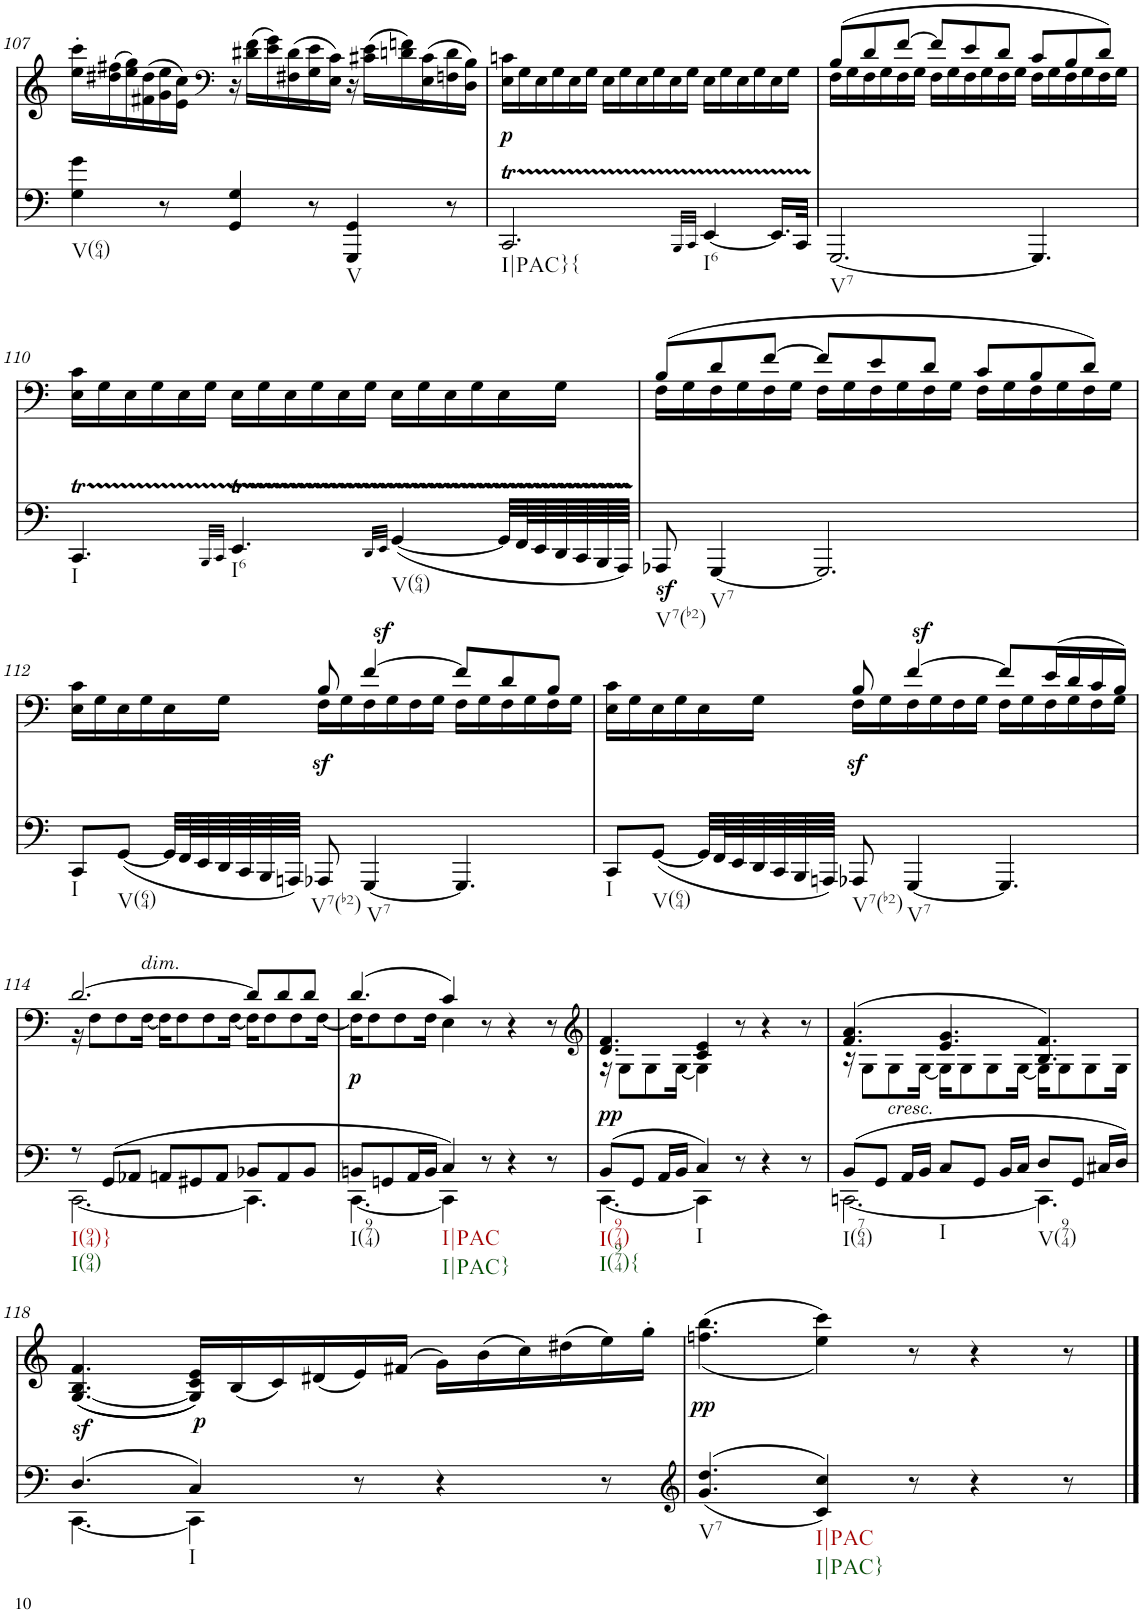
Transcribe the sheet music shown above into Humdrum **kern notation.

**kern	**dynam	**kern	**text	**dynam
*part2	*part2	*part1	*part1	*part1
*staff2	*staff2	*staff1	*staff1	*staff1
*I"Piano	*	*I"Piano	*	*
*I'Pno	*	*I'Pno	*	*
!!LO:PB:g=z
*clefF4	*	*clefG2	*	*
*k[]	*	*k[]	*	*
*M9/8	*	*M9/8	*	*
=107	=107	=107	=107	=107
!LO:TX:b:t=V(64)	!	!	!	!
4G\ 4g\	.	16ee\' 16ccc\'LL	.	.
.	.	(16dd#X\ 16ff#X\	.	.
.	.	16ee\ 16gg\)	.	.
.	.	(16f#X\ 16dd#\	.	.
8r	.	16g\ 16ee\	.	.
.	.	16e\ 16cc\JJ)	.	.
*	*	*clefF4	*	*
4GG/ 4G/	.	16r	.	.
.	.	(16d#X\ 16f#\LL	.	.
.	.	16e\ 16g\)	.	.
.	.	(16F#X\ 16d#\	.	.
8r	.	16G\ 16e\	.	.
.	.	16E\ 16c\JJ)	.	.
!LO:TX:b:t=V	!	!	!	!
4GGG/ 4GG/	.	16r	.	.
.	.	(16c#X\ 16e\LL	.	.
.	.	16dn\ 16fn\)	.	.
.	.	(16E\ 16c#\	.	.
8r	.	16Fn\ 16d\	.	.
.	.	16D\ 16B\JJ)	.	.
=108	=108	=108	=108	=108
!LO:TX:b:t=I|PAC}{	!	!	!	!
!	!	!	!LO:LY:b	!LO:DY:b
2.CCT/	.	16E\ 16cn\LL	p	p
.	.	16G\	.	.
.	.	16E\	.	.
.	.	16G\	.	.
.	.	16E\	.	.
.	.	16G\JJ	.	.
.	.	16E\LL	.	.
.	.	16G\	.	.
.	.	16E\	.	.
.	.	16G\	.	.
.	.	16E\	.	.
.	.	16G\JJ	.	.
32qBBB/LLL	.	.	.	.
32qCC/JJJ	.	.	.	.
!LO:TX:b:t=I6	!	!	!	!
[4EE/	.	16E\LL	.	.
.	.	16G\	.	.
.	.	16E\	.	.
.	.	16G\	.	.
16.EE/LL]	.	16E\	.	.
.	.	16G\JJ	.	.
32CCTTT/JJk	.	.	.	.
=109	=109	=109	=109	=109
*	*	*^	*	*
!LO:TX:b:t=V7	!	!	!	!	!
[2.GGG/	.	(8B/L	16F\LL	.	.
.	.	.	16G\	.	.
.	.	8d/	16F\	.	.
.	.	.	16G\	.	.
.	.	[8f/J	16F\	.	.
.	.	.	16G\JJ	.	.
.	.	8f/L]	16F\LL	.	.
.	.	.	16G\	.	.
.	.	8e/	16F\	.	.
.	.	.	16G\	.	.
.	.	8d/J	16F\	.	.
.	.	.	16G\JJ	.	.
4.GGG/]	.	8c/L	16F\LL	.	.
.	.	.	16G\	.	.
.	.	8B/	16F\	.	.
.	.	.	16G\	.	.
.	.	8d/J)	16F\	.	.
.	.	.	16G\JJ	.	.
!!LO:LB:g=z
=110	=110	=110	=110	=110	=110
!LO:TX:b:t=I	!	!	!	!	!
*	*	*v	*v	*	*
4.CCT/	.	16E\ 16c\LL	.	.
.	.	16G\	.	.
.	.	16E\	.	.
.	.	16G\	.	.
.	.	16E\	.	.
.	.	16G\JJ	.	.
32qBBB/LLL	.	.	.	.
32qCC/JJJ	.	.	.	.
!LO:TX:b:t=I6	!	!	!	!
4.EEt/	.	16E\LL	.	.
.	.	16G\	.	.
.	.	16E\	.	.
.	.	16G\	.	.
.	.	16E\	.	.
.	.	16G\JJ	.	.
32qDD/LLL	.	.	.	.
32qEE/JJJ	.	.	.	.
!LO:TX:b:t=V(64)	!	!	!	!
([4GG/	.	16E\LL	.	.
.	.	16G\	.	.
.	.	16E\	.	.
.	.	16G\	.	.
32GG/LLL]	.	16E\	.	.
64FF/L	.	.	.	.
64EE/	.	.	.	.
64DD/	.	16G\JJ	.	.
64CC/	.	.	.	.
64BBB/	.	.	.	.
64AAATTT/JJJJ)	.	.	.	.
=111	=111	=111	=111	=111
*	*	*^	*	*
!LO:TX:b:t=V7(b2)	!	!	!	!	!
8AAA-Xz</	.	(8B/L	16F\LL	.	.
.	.	.	16G\	.	.
!LO:TX:b:t=V7	!	!	!	!	!
[4GGG/	.	8d/	16F\	.	.
.	.	.	16G\	.	.
.	.	[8f/J	16F\	.	.
.	.	.	16G\JJ	.	.
2.GGG/]	.	8f/L]	16F\LL	.	.
.	.	.	16G\	.	.
.	.	8e/	16F\	.	.
.	.	.	16G\	.	.
.	.	8d/J	16F\	.	.
.	.	.	16G\JJ	.	.
.	.	8c/L	16F\LL	.	.
.	.	.	16G\	.	.
.	.	8B/	16F\	.	.
.	.	.	16G\	.	.
.	.	8d/J)	16F\	.	.
.	.	.	16G\JJ	.	.
!!LO:LB:g=z	!!
=112	=112	=112	=112	=112	=112
!LO:TX:b:t=I	!	!	!	!	!
8CC/L	.	16E\ 16c\LL	4.ryy	.	.
.	.	16G\	.	.	.
!LO:TX:b:t=V(64)	!	!	!	!	!
([8GG/J	.	16E\	.	.	.
.	.	16G\	.	.	.
32GG/LLL]	.	16E\	.	.	.
64FF/L	.	.	.	.	.
64EE/	.	.	.	.	.
64DD/	.	16G\JJ	.	.	.
64CC/	.	.	.	.	.
64BBB/	.	.	.	.	.
64AAAn/JJJJ)	.	.	.	.	.
!LO:TX:b:t=V7(b2)	!	!	!	!	!
!	!	!	!	!	!LO:DY:b
8AAA-X/	.	8B/	16F\LL	.	sf
.	.	.	16G\	.	.
!LO:TX:b:t=V7	!	!	!	!	!
[4GGG/	.	[4f/	16F\	.	.
!	!	!	!	!	!LO:DY:a
.	.	.	16G\	.	sf
.	.	.	16F\	.	.
.	.	.	16G\JJ	.	.
4.GGG/]	.	8f/L]	16F\LL	.	.
.	.	.	16G\	.	.
.	.	8d/	16F\	.	.
.	.	.	16G\	.	.
.	.	8B/J	16F\	.	.
.	.	.	16G\JJ	.	.
=113	=113	=113	=113	=113	=113
!LO:TX:b:t=I	!	!	!	!	!
8CC/L	.	16E\ 16c\LL	4.ryy	.	.
.	.	16G\	.	.	.
!LO:TX:b:t=V(64)	!	!	!	!	!
([8GG/J	.	16E\	.	.	.
.	.	16G\	.	.	.
32GG/LLL]	.	16E\	.	.	.
64FF/L	.	.	.	.	.
64EE/	.	.	.	.	.
64DD/	.	16G\JJ	.	.	.
64CC/	.	.	.	.	.
64BBB/	.	.	.	.	.
64AAAn/JJJJ)	.	.	.	.	.
!LO:TX:b:t=V7(b2)	!	!	!	!	!
!	!	!	!	!	!LO:DY:b
8AAA-X/	.	8B/	16F\LL	.	sf
.	.	.	16G\	.	.
!LO:TX:b:t=V7	!	!	!	!	!
[4GGG/	.	[4f/	16F\	.	.
!	!	!	!	!	!LO:DY:a
.	.	.	16G\	.	sf
.	.	.	16F\	.	.
.	.	.	16G\JJ	.	.
4.GGG/]	.	8f/L]	16F\LL	.	.
.	.	.	16G\	.	.
.	.	(16e/L	16F\	.	.
.	.	16d/	16G\	.	.
.	.	16c/	16F\	.	.
.	.	16B/JJ)	16G\JJ	.	.
!!LO:LB:g=z	!!
=114	=114	=114	=114	=114	=114
*^	*	*	*	*	*
!LO:TX:b:t=I(94)}	!	!	!	!	!	!
!LO:TX:b:t=I(94)	!	!	!	!	!	!
8r	[2.CC\	.	[2.d/	16r	.	.
.	.	.	.	8F\L	.	.
(8GG/L	.	.	.	.	.	.
.	.	.	.	8F\	.	.
8AA-X/J	.	.	.	.	.	.
!	!	!	!	!LO:TX:a:i:t=dim.	!	!
!	!	!	!	!	!LO:LY:b	!
.	.	.	.	[16F\Jk	>	.
8AAn/L	.	.	.	16F\KL]	.	.
.	.	.	.	8F\	.	.
8GG#X/	.	.	.	.	.	.
.	.	.	.	8F\	.	.
8AA/J	.	.	.	.	.	.
.	.	.	.	[16F\Jk	.	.
8BB-X/L	4.CC\]	.	8d/L]	16F\KL]	.	.
.	.	.	.	8F\	.	.
8AA/	.	.	8d/	.	.	.
.	.	.	.	8F\	.	.
8BB-/J	.	.	8d/J	.	.	.
.	.	.	.	[16F\Jk	.	.
=115	=115	=115	=115	=115	=115	=115
!LO:TX:b:t=I(974)	!	!	!	!	!	!
!	!	!	!	!	!LO:LY:b	!LO:DY:b
8BBn/L	[4.CC\	.	(4.d/	16F\KL]	p	p
.	.	.	.	8F\	.	.
8GGn/	.	.	.	.	.	.
.	.	.	.	8F\	.	.
16AA/L	.	.	.	.	.	.
16BB/JJ	.	.	.	16F\Jk	.	.
!LO:TX:b:t=I|PAC	!	!	!	!	!	!
!LO:TX:b:t=I|PAC}	!	!	!	!	!	!
4C/)	4CC\]	.	4c/)	4E\	.	.
8r	2ryy	.	8r	2ryy	.	.
4r	.	.	4r	.	.	.
8r	.	.	8r	.	.	.
=116	=116	=116	=116	=116	=116	=116
*	*	*	*clefG2	*	*	*
!LO:TX:b:t=I(974)	!	!	!	!	!	!
!LO:TX:b:t=I(974){	!	!	!	!	!	!
!	!	!LO:DY:a	!	!	!LO:LY:a	!
(8BB/L	[4.CC\	pp	4.d/ 4.f/	16r	pp	.
.	.	.	.	8G\L	.	.
8GG/J	.	.	.	.	.	.
.	.	.	.	8G\	.	.
16AA/LL	.	.	.	.	.	.
16BB/JJ	.	.	.	[16G\Jk	.	.
!LO:TX:b:t=I	!	!	!	!	!	!
4C/)	4CC\]	.	4c/ 4e/	4G\]	.	.
8r	2ryy	.	8r	2ryy	.	.
4r	.	.	4r	.	.	.
8r	.	.	8r	.	.	.
=117	=117	=117	=117	=117	=117	=117
!LO:TX:b:t=I(764)	!	!	!	!	!	!
(8BB/L	[2.CCn\	.	(4.f/ 4.a/	16r	.	.
.	.	.	.	8G\L	.	.
8GG/J	.	.	.	.	.	.
!	!	!	!	!LO:TX:b:i:t=cresc.	!	!
.	.	.	.	8G\	.	.
16AA/LL	.	.	.	.	.	.
16BB/JJ	.	.	.	[16G\Jk	.	.
!LO:TX:b:t=I	!	!	!	!	!	!
8C/L	.	.	4.e/ 4.g/	16G\KL]	.	.
.	.	.	.	8G\	.	.
8GG/J	.	.	.	.	.	.
.	.	.	.	8G\	.	.
16BB/LL	.	.	.	.	.	.
16C/JJ	.	.	.	[16G\Jk	.	.
!LO:TX:b:t=V(974)	!	!	!	!	!	!
8D/L	4.CC\]	.	4.B/ 4.f/)	16G\KL]	.	.
.	.	.	.	8G\	.	.
8GG/J	.	.	.	.	.	.
.	.	.	.	8G\	.	.
16C#X/LL	.	.	.	.	.	.
16D/JJ)	.	.	.	16G\Jk	.	.
!!LO:LB:g=z
=118	=118	=118	=118	=118	=118	=118
!	!	!LO:DY:a	!	!	!LO:LY:b	!
*	*	*	*v	*v	*	*
(4.D/	[4.CC\	sf	(<([4.G/ 4.B/ 4.f/	sf	.
!LO:TX:b:t=I	!	!	!	!	!
!	!	!LO:DY:a	!	!LO:LY:b	!
4C/)	4CC\]	p	16G/] 16c/ 16e/LL))	p	.
.	.	.	(16B/	.	.
.	.	.	16c/)	.	.
.	.	.	(16d#X/	.	.
8r	2ryy	.	16e/)	.	.
.	.	.	(16f#X/JJ	.	.
4r	.	.	16g\LL)	.	.
.	.	.	(16b\	.	.
.	.	.	16cc\)	.	.
.	.	.	(16dd#X\	.	.
8r	.	.	16ee\)	.	.
.	.	.	16gg'\JJ	.	.
*v	*v	*	*	*	*
=119	=119	=119	=119	=119
*clefG2	*	*	*	*
!LO:TX:b:t=V7	!	!	!	!
!	!	!	!LO:LY:b	!LO:DY:b
(>(4.g/ 4.dd/	.	(<(4.ffn\ 4.bb\	pp	pp
!LO:TX:b:t=I|PAC	!	!	!	!
!LO:TX:b:t=I|PAC}	!	!	!	!
4c/ 4cc/))	.	4ee\ 4ccc\))	.	.
8r	.	8r	.	.
4r	.	4r	.	.
8r	.	8r	.	.
==	==	==	==	==
*-	*-	*-	*-	*-
